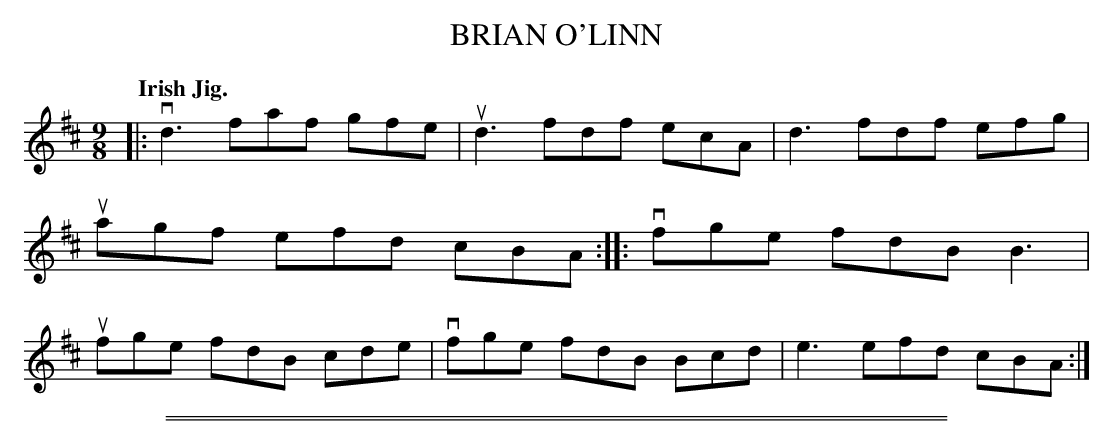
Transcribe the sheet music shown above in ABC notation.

X:1
T: BRIAN O'LINN
Q: "Irish Jig."
M: 9/8
L: 1/8
K: D
|:\
vd3 faf gfe | ud3 fdf ecA |\
d3 fdf efg | uagf efd cBA ::\
vfge fdB B3 | ufge fdB cde |\
vfge fdB Bcd | e3 efd cBA :|
